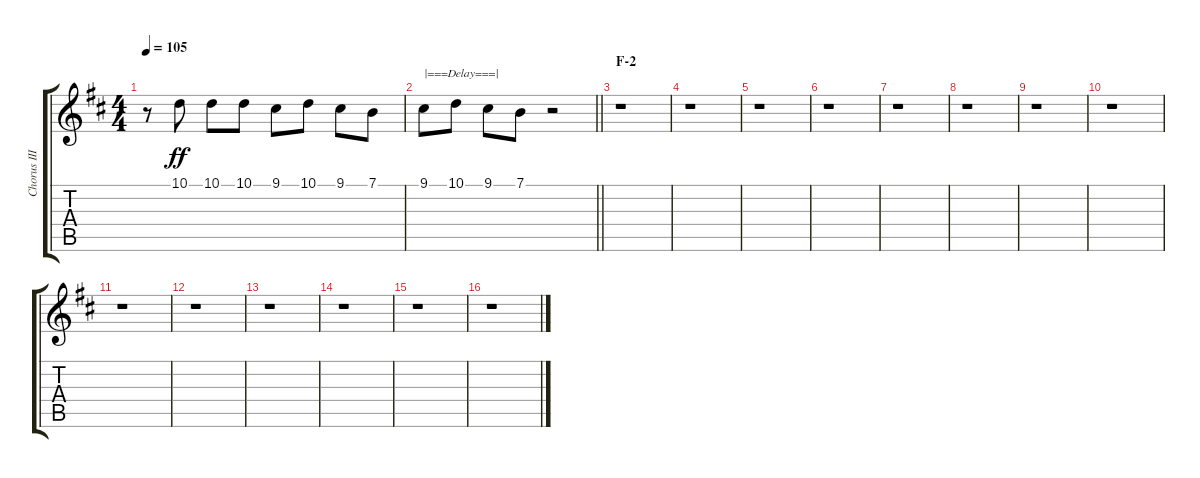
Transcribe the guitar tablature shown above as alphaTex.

\track ("Chorus III" "Chorus III") {instrument voiceoohs}
\staff {score tabs}
\tuning (E4 B3 G3 D3 A2 E2) {hide}
\ts (4 4)
\tempo 105
\clef g2
\ks d
r.8{dy ff} 10.1.8 10.1.8 10.1.8 9.1.8 10.1.8 9.1.8 7.1.8 |
\barLineRight lightlight
9.1.8{txt "|===Delay===|"} 10.1.8 9.1.8 7.1.8 r.2 |
\section ("" "F-2")
r.1 |
r.1 |
r.1 |
r.1 |
r.1 |
r.1 |
r.1 |
r.1 |
r.1 |
r.1 |
r.1 |
r.1 |
r.1 |
r.1
